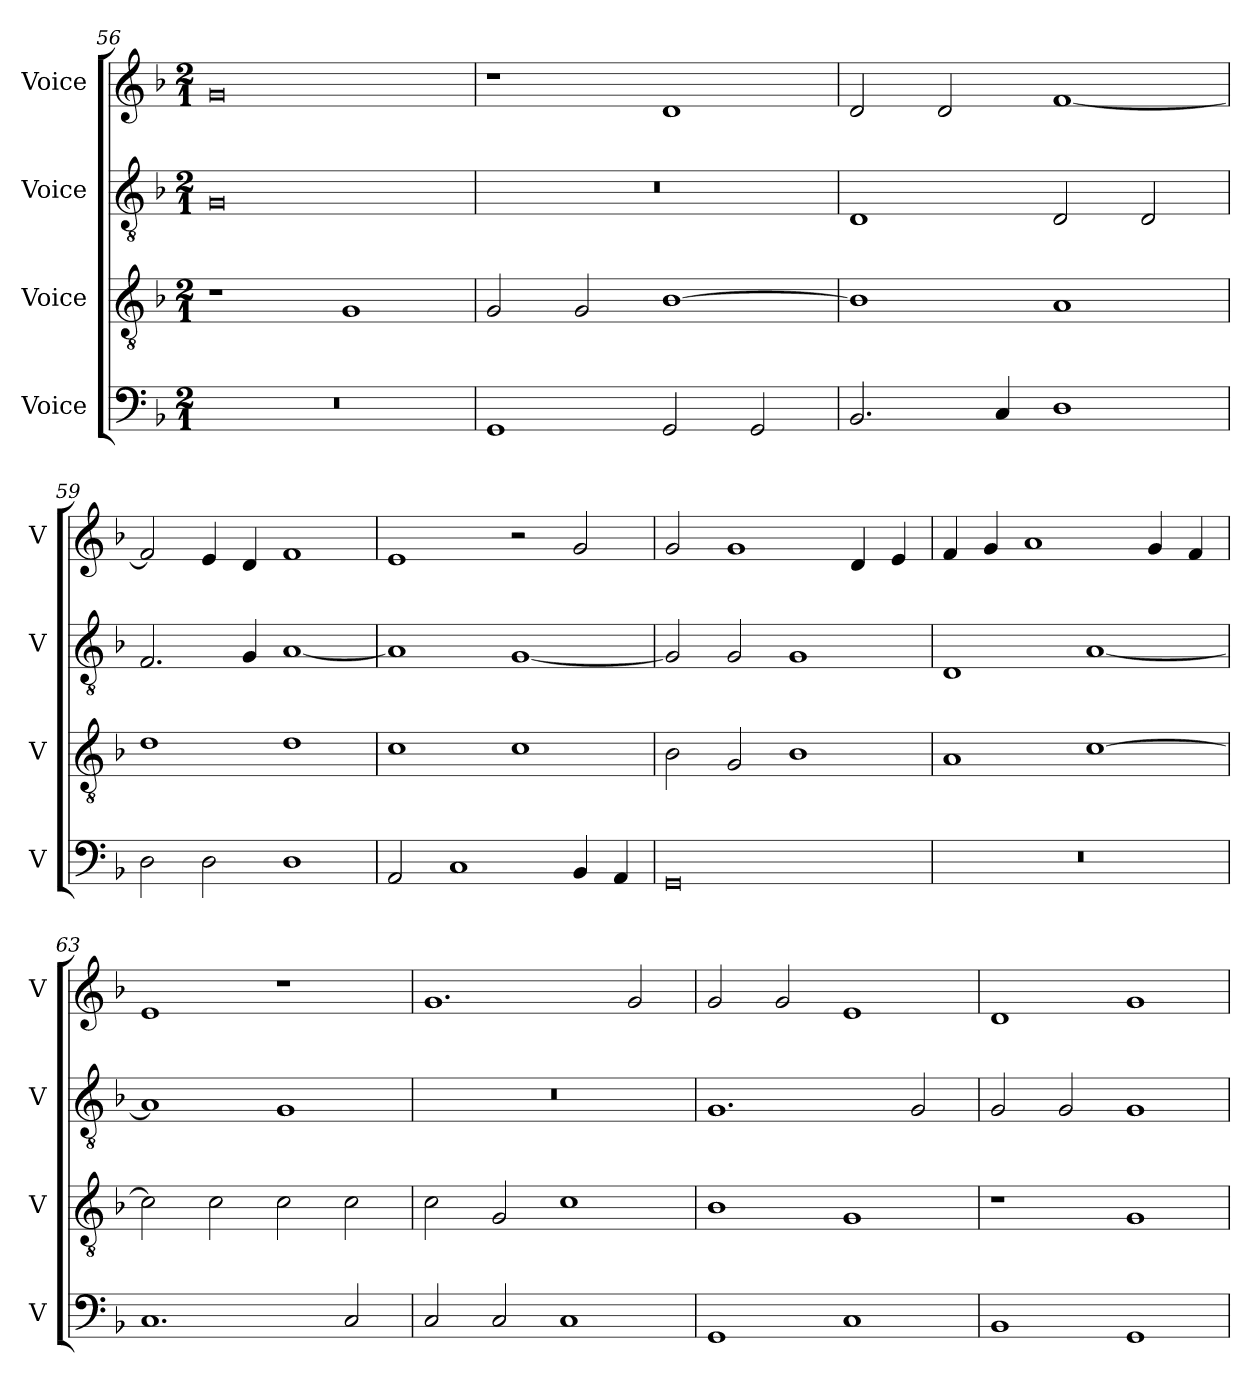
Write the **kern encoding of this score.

**kern	**kern	**kern	**kern
*part4	*part3	*part2	*part1
*staff4	*staff3	*staff2	*staff1
*I"Voice	*I"Voice	*I"Voice	*I"Voice
*I'V	*I'V	*I'V	*I'V
*clefF4	*clefGv2	*clefGv2	*clefG2
*k[b-]	*k[b-]	*k[b-]	*k[b-]
*M2/1	*M2/1	*M2/1	*M2/1
=56	=56	=56	=56
0r	1r	0G	0g
.	1G	.	.
=57	=57	=57	=57
1GG	2G/	0r	1r
.	2G/	.	.
2GG/	[1B-	.	1d
2GG/	.	.	.
!!LO:PB:g=z
=58	=58	=58	=58
2.BB-/	1B-]	1D	2d/
.	.	.	2d/
4C/	.	.	.
1D	1A	2D/	[1f
.	.	2D/	.
=59	=59	=59	=59
2D\	1d	2.F/	2f/]
2D\	.	.	4e/
.	.	4G/	4d/
1D	1d	[1A	1f
=60	=60	=60	=60
2AA/	1c	1A]	1e
1C	.	.	.
.	1c	[1G	2r
4BB-/	.	.	2g/
4AA/	.	.	.
=61	=61	=61	=61
0GG	2B-\	2G/]	2g/
.	2G/	2G/	1g
.	1B-	1G	.
.	.	.	4d/
.	.	.	4e/
!!LO:LB:g=z
=62	=62	=62	=62
0r	1A	1D	4f/
.	.	.	4g/
.	.	.	1a
.	[1c	[1A	.
.	.	.	4g/
.	.	.	4f/
=63	=63	=63	=63
1.C	2c\]	1A]	1e
.	2c\	.	.
.	2c\	1G	1r
2C/	2c\	.	.
=64	=64	=64	=64
2C/	2c\	0r	1.g
2C/	2G/	.	.
1C	1c	.	.
.	.	.	2g/
=65	=65	=65	=65
1GG	1B-	1.G	2g/
.	.	.	2g/
1C	1G	.	1e
.	.	2G/	.
!!LO:LB:g=z
=66	=66	=66	=66
1BB-	1r	2G/	1d
.	.	2G/	.
1GG	1G	1G	1g
=	=	=	=
*-	*-	*-	*-
